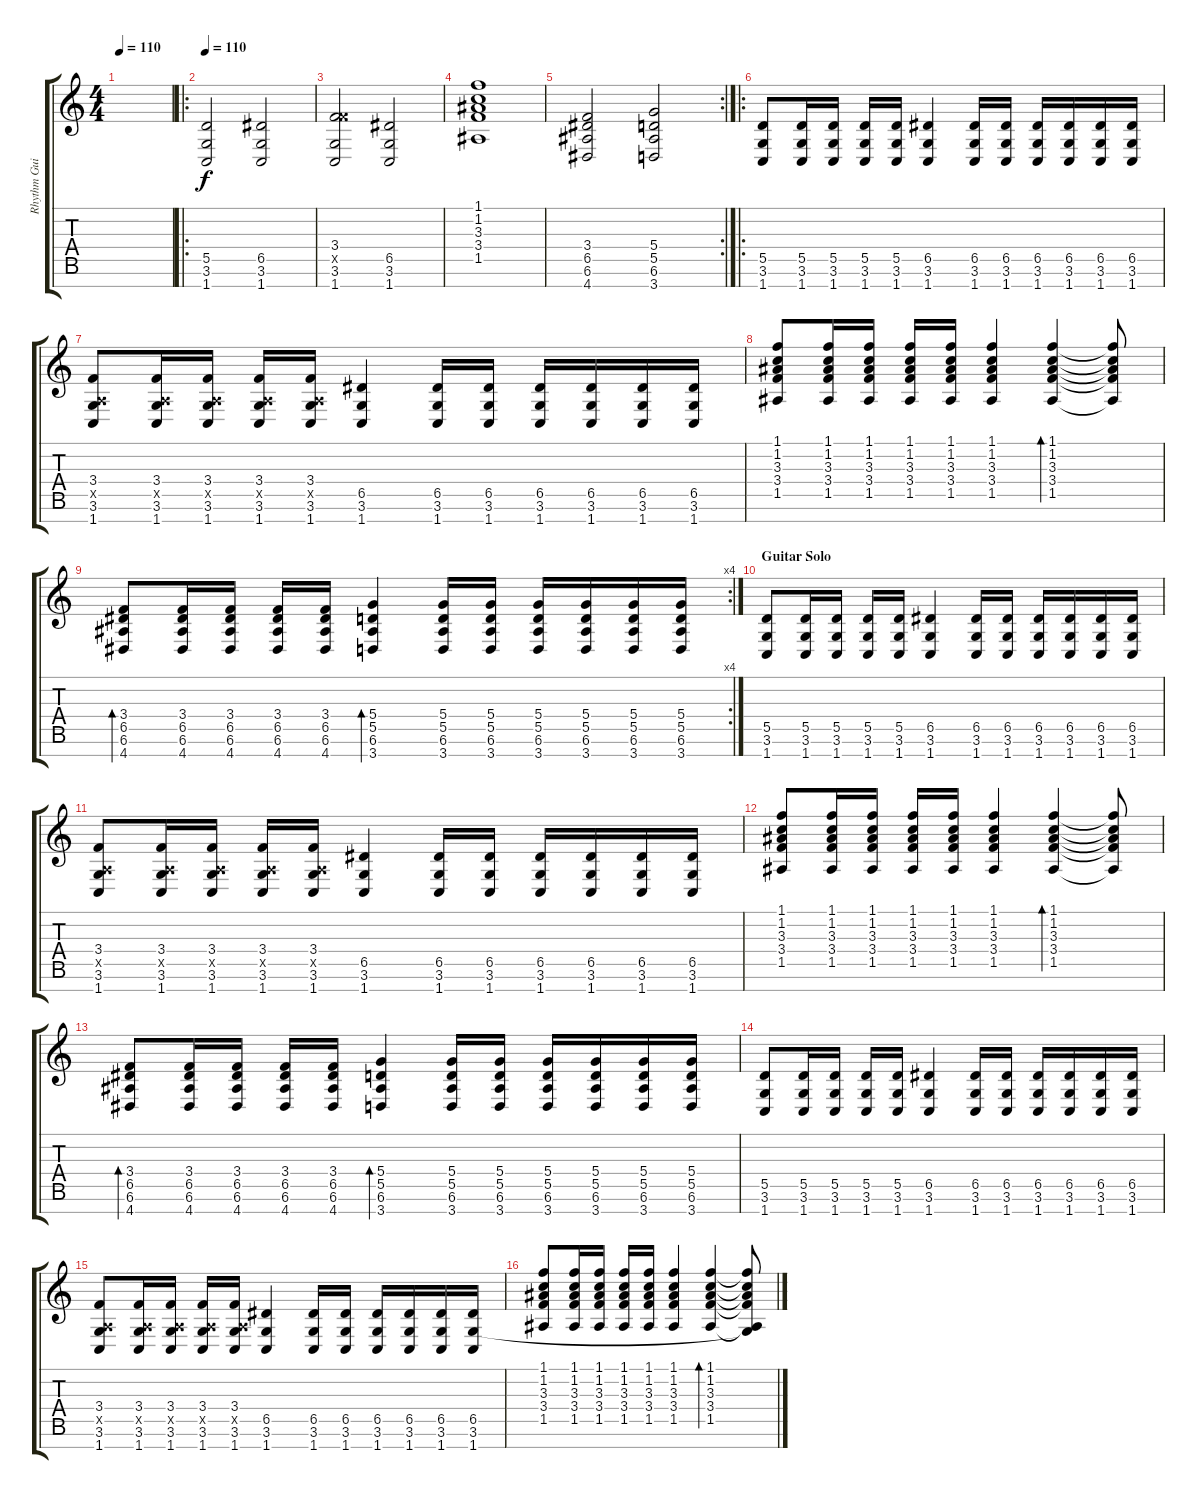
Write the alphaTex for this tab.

\track ("Rhythm Guitar" "Rhythm Gui") {instrument acousticguitarsteel}
\staff {score tabs}
\tuning (E4 B3 G3 D3 A2 E2 B1) {hide}
\ts (4 4)
\tempo 110
\clef g2
\ks c
|
\ro
\tempo 110
(5.5 3.6 1.7).2{instrument acousticguitarsteel} (6.5 3.6 1.7).2 |
(3.4 8.5{x} 3.6 1.7).2 (6.5 3.6 1.7).2 |
(1.1 1.2 3.3 3.4 1.5).1 |
\rc 2
(3.4 6.5 6.6 4.7).2 (5.4 5.5 6.6 3.7).2 |
\ro
(5.5 3.6 1.7).8 (5.5 3.6 1.7).16 (5.5 3.6 1.7).16 (5.5 3.6 1.7).16 (5.5 3.6 1.7).16 (6.5 3.6 1.7).4 (6.5 3.6 1.7).16 (6.5 3.6 1.7).16 (6.5 3.6 1.7).16 (6.5 3.6 1.7).16 (6.5 3.6 1.7).16 (6.5 3.6 1.7).16 |
(3.4 0.5{x} 3.6 1.7).8 (3.4 0.5{x} 3.6 1.7).16 (3.4 0.5{x} 3.6 1.7).16 (3.4 0.5{x} 3.6 1.7).16 (3.4 0.5{x} 3.6 1.7).16 (6.5 3.6 1.7).4 (6.5 3.6 1.7).16 (6.5 3.6 1.7).16 (6.5 3.6 1.7).16 (6.5 3.6 1.7).16 (6.5 3.6 1.7).16 (6.5 3.6 1.7).16 |
(1.1 1.2 3.3 3.4 1.5).8 (1.1 1.2 3.3 3.4 1.5).16 (1.1 1.2 3.3 3.4 1.5).16 (1.1 1.2 3.3 3.4 1.5).16 (1.1 1.2 3.3 3.4 1.5).16 (1.1 1.2 3.3 3.4 1.5).4 (1.1 1.2 3.3 3.4 1.5).4{bd 120} (1.1{t} 1.2{t} 3.3{t} 3.4{t} 1.5{t}).8 |
\rc 4
(3.4 6.5 6.6 4.7).8{bd 240} (3.4 6.5 6.6 4.7).16 (3.4 6.5 6.6 4.7).16 (3.4 6.5 6.6 4.7).16 (3.4 6.5 6.6 4.7).16 (5.4 5.5 6.6 3.7).4{bd 120} (5.4 5.5 6.6 3.7).16 (5.4 5.5 6.6 3.7).16 (5.4 5.5 6.6 3.7).16 (5.4 5.5 6.6 3.7).16 (5.4 5.5 6.6 3.7).16 (5.4 5.5 6.6 3.7).16 |
\section ("" "Guitar Solo")
(5.5 3.6 1.7).8 (5.5 3.6 1.7).16 (5.5 3.6 1.7).16 (5.5 3.6 1.7).16 (5.5 3.6 1.7).16 (6.5 3.6 1.7).4 (6.5 3.6 1.7).16 (6.5 3.6 1.7).16 (6.5 3.6 1.7).16 (6.5 3.6 1.7).16 (6.5 3.6 1.7).16 (6.5 3.6 1.7).16 |
(3.4 0.5{x} 3.6 1.7).8 (3.4 0.5{x} 3.6 1.7).16 (3.4 0.5{x} 3.6 1.7).16 (3.4 0.5{x} 3.6 1.7).16 (3.4 0.5{x} 3.6 1.7).16 (6.5 3.6 1.7).4 (6.5 3.6 1.7).16 (6.5 3.6 1.7).16 (6.5 3.6 1.7).16 (6.5 3.6 1.7).16 (6.5 3.6 1.7).16 (6.5 3.6 1.7).16 |
(1.1 1.2 3.3 3.4 1.5).8 (1.1 1.2 3.3 3.4 1.5).16 (1.1 1.2 3.3 3.4 1.5).16 (1.1 1.2 3.3 3.4 1.5).16 (1.1 1.2 3.3 3.4 1.5).16 (1.1 1.2 3.3 3.4 1.5).4 (1.1 1.2 3.3 3.4 1.5).4{bd 120} (1.1{t} 1.2{t} 3.3{t} 3.4{t} 1.5{t}).8 |
(3.4 6.5 6.6 4.7).8{bd 240} (3.4 6.5 6.6 4.7).16 (3.4 6.5 6.6 4.7).16 (3.4 6.5 6.6 4.7).16 (3.4 6.5 6.6 4.7).16 (5.4 5.5 6.6 3.7).4{bd 120} (5.4 5.5 6.6 3.7).16 (5.4 5.5 6.6 3.7).16 (5.4 5.5 6.6 3.7).16 (5.4 5.5 6.6 3.7).16 (5.4 5.5 6.6 3.7).16 (5.4 5.5 6.6 3.7).16 |
(5.5 3.6 1.7).8 (5.5 3.6 1.7).16 (5.5 3.6 1.7).16 (5.5 3.6 1.7).16 (5.5 3.6 1.7).16 (6.5 3.6 1.7).4 (6.5 3.6 1.7).16 (6.5 3.6 1.7).16 (6.5 3.6 1.7).16 (6.5 3.6 1.7).16 (6.5 3.6 1.7).16 (6.5 3.6 1.7).16 |
(3.4 0.5{x} 3.6 1.7).8 (3.4 0.5{x} 3.6 1.7).16 (3.4 0.5{x} 3.6 1.7).16 (3.4 0.5{x} 3.6 1.7).16 (3.4 0.5{x} 3.6 1.7).16 (6.5 3.6 1.7).4 (6.5 3.6 1.7).16 (6.5 3.6 1.7).16 (6.5 3.6 1.7).16 (6.5 3.6 1.7).16 (6.5 3.6 1.7).16 (6.5 3.6 1.7).16 |
(1.1 1.2 3.3 3.4 1.5).8 (1.1 1.2 3.3 3.4 1.5).16 (1.1 1.2 3.3 3.4 1.5).16 (1.1 1.2 3.3 3.4 1.5).16 (1.1 1.2 3.3 3.4 1.5).16 (1.1 1.2 3.3 3.4 1.5).4 (1.1 1.2 3.3 3.4 1.5).4{bd 120} (1.1{t} 1.2{t} 3.3{t} 3.4{t} 1.5{t} 3.6{t}).8
